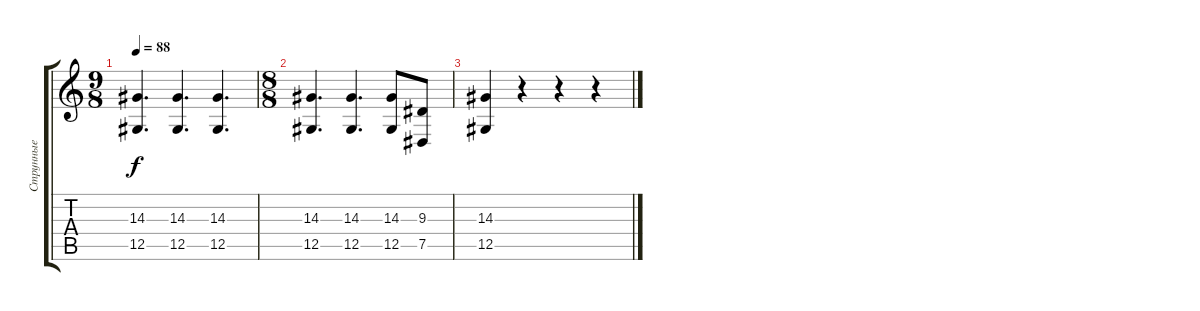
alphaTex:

\track ("Струнные" "Струнные") {instrument pizzicatostrings}
\staff {score tabs}
\tuning (Eb4 Bb3 Gb3 Db3 Ab2 Eb2) {hide}
\ts (9 8)
\tempo 88
\clef g2
\ks c
(14.3 12.5).4{d dy f} (14.3 12.5).4{d} (14.3 12.5).4{d} |
\ts (8 8)
(14.3 12.5).4{d} (14.3 12.5).4{d} (14.3 12.5).8 (9.3 7.5).8 |
(14.3 12.5).4 r.4 r.4 r.4
